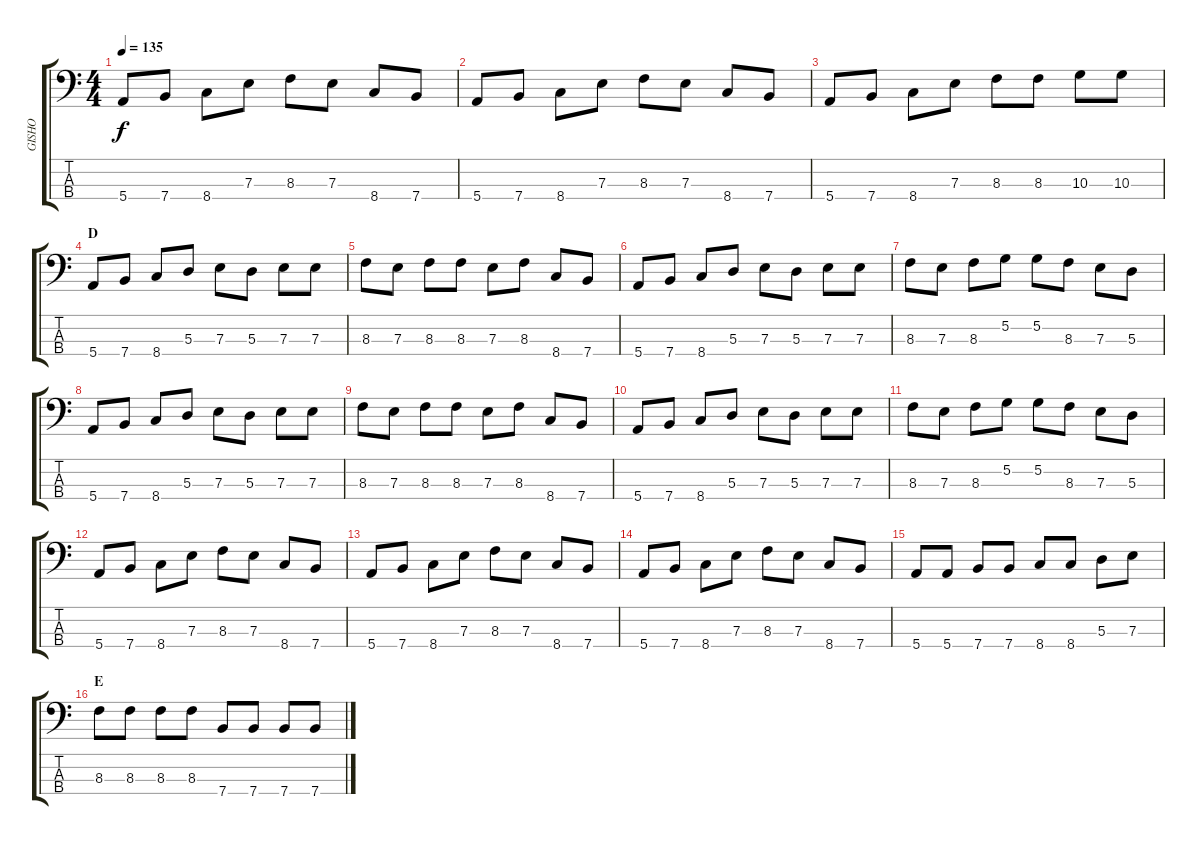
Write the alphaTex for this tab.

\track ("GISHO" "GISHO") {instrument electricbasspick}
\staff {score tabs}
\tuning (G2 D2 A1 E1) {hide}
\ts (4 4)
\tempo 135
\clef f4
\ks c
5.4.8{dy f} 7.4.8 8.4.8 7.3.8 8.3.8 7.3.8 8.4.8 7.4.8 |
5.4.8 7.4.8 8.4.8 7.3.8 8.3.8 7.3.8 8.4.8 7.4.8 |
5.4.8 7.4.8 8.4.8 7.3.8 8.3.8 8.3.8 10.3.8 10.3.8 |
\section ("" "D")
5.4.8 7.4.8 8.4.8 5.3.8 7.3.8 5.3.8 7.3.8 7.3.8 |
8.3.8 7.3.8 8.3.8 8.3.8 7.3.8 8.3.8 8.4.8 7.4.8 |
5.4.8 7.4.8 8.4.8 5.3.8 7.3.8 5.3.8 7.3.8 7.3.8 |
8.3.8 7.3.8 8.3.8 5.2.8 5.2.8 8.3.8 7.3.8 5.3.8 |
5.4.8 7.4.8 8.4.8 5.3.8 7.3.8 5.3.8 7.3.8 7.3.8 |
8.3.8 7.3.8 8.3.8 8.3.8 7.3.8 8.3.8 8.4.8 7.4.8 |
5.4.8 7.4.8 8.4.8 5.3.8 7.3.8 5.3.8 7.3.8 7.3.8 |
8.3.8 7.3.8 8.3.8 5.2.8 5.2.8 8.3.8 7.3.8 5.3.8 |
5.4.8 7.4.8 8.4.8 7.3.8 8.3.8 7.3.8 8.4.8 7.4.8 |
5.4.8 7.4.8 8.4.8 7.3.8 8.3.8 7.3.8 8.4.8 7.4.8 |
5.4.8 7.4.8 8.4.8 7.3.8 8.3.8 7.3.8 8.4.8 7.4.8 |
5.4.8 5.4.8 7.4.8 7.4.8 8.4.8 8.4.8 5.3.8 7.3.8 |
\section ("" "E")
8.3.8 8.3.8 8.3.8 8.3.8 7.4.8 7.4.8 7.4.8 7.4.8
